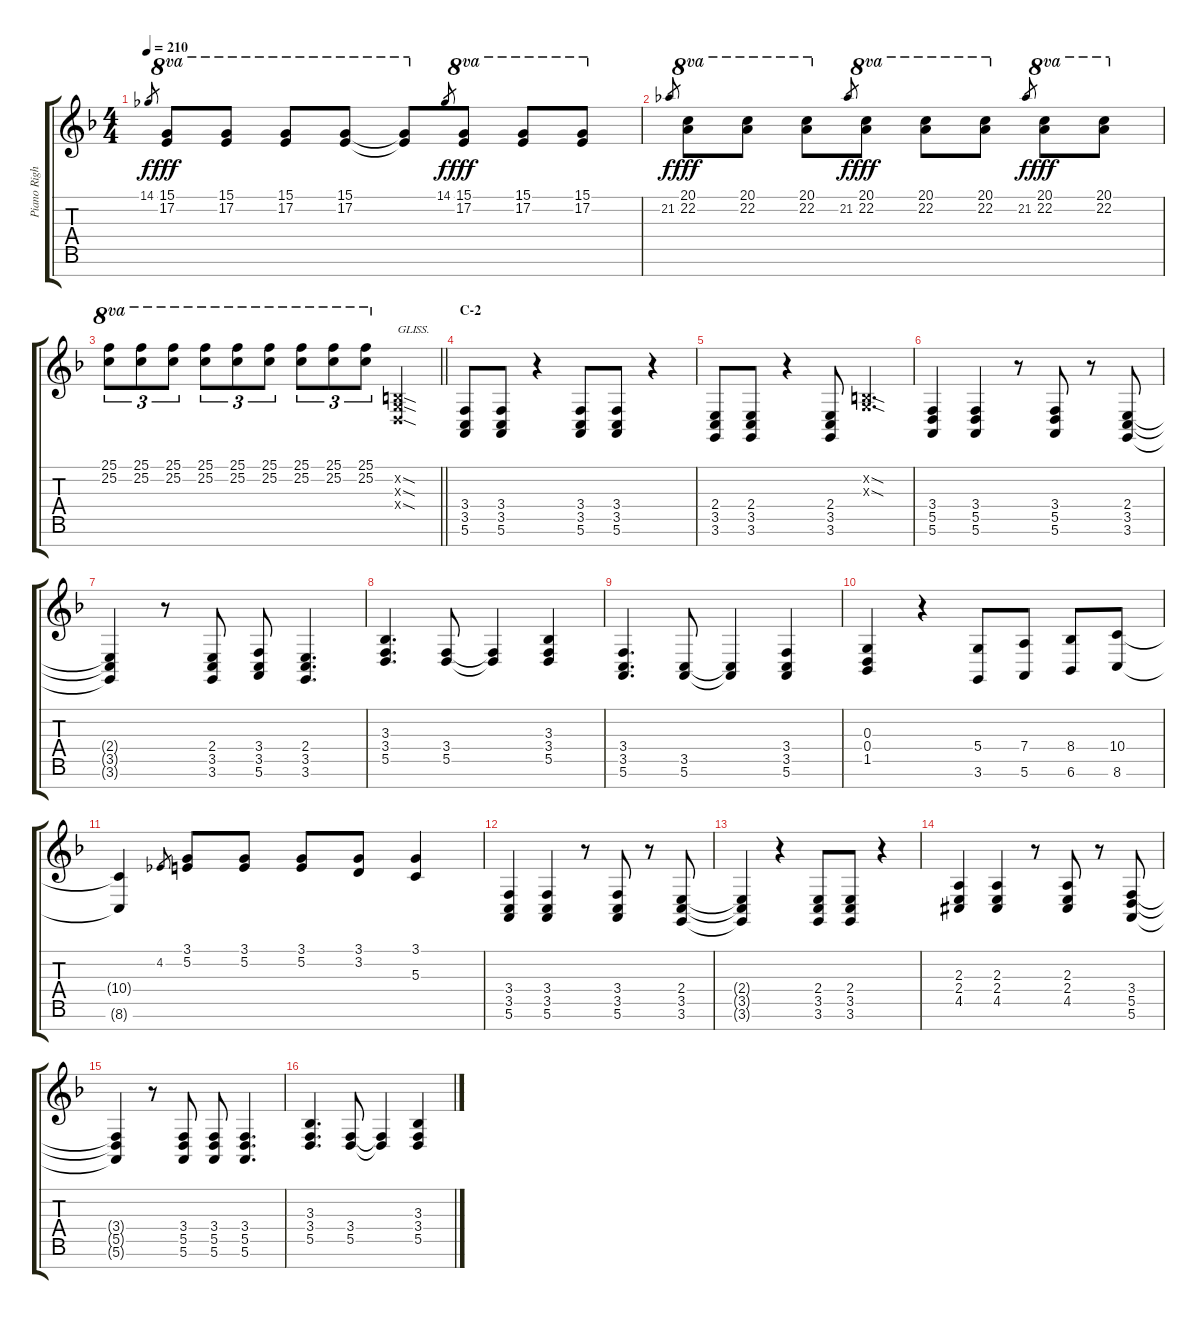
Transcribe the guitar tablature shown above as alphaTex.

\track ("Piano Right (Kotobuki Tsumugi)" "Piano Righ") {instrument acousticgrandpiano}
\staff {score tabs}
\tuning (E4 B3 G3 D3 A2 E2 B1) {hide}
\ts (4 4)
\tempo 210
\clef g2
\ks f
14.1.8{gr dy f} (15.1 17.2).8{ot 8va dy fff} (15.1 17.2).8{ot 8va} (15.1 17.2).8{ot 8va} (15.1 17.2).8{ot 8va} (15.1{t} 17.2{t}).8{ot 8va} 14.1.8{gr dy f} (15.1 17.2).8{ot 8va dy fff} (15.1 17.2).8{ot 8va} (15.1 17.2).8{ot 8va} |
21.2.8{gr dy f} (20.1 22.2).8{ot 8va dy fff} (20.1 22.2).8{ot 8va} (20.1 22.2).8{ot 8va} 21.2.8{gr dy f} (20.1 22.2).8{ot 8va dy fff} (20.1 22.2).8{ot 8va} (20.1 22.2).8{ot 8va} 21.2.8{gr dy f} (20.1 22.2).8{ot 8va dy fff} (20.1 22.2).8{ot 8va} |
\barLineRight lightlight
(25.1 25.2).8{tu (3 2) ot 8va} (25.1 25.2).8{tu (3 2) ot 8va} (25.1 25.2).8{tu (3 2) ot 8va} (25.1 25.2).8{tu (3 2) ot 8va} (25.1 25.2).8{tu (3 2) ot 8va} (25.1 25.2).8{tu (3 2) ot 8va} (25.1 25.2).8{tu (3 2) ot 8va} (25.1 25.2).8{tu (3 2) ot 8va} (25.1 25.2).8{tu (3 2) ot 8va} (0.2{sod x} 0.3{sod x} 0.4{sod x}).4{txt "GLISS."} |
\section ("" "C-2")
(3.4 3.5 5.6).8 (3.4 3.5 5.6).8 r.4 (3.4 3.5 5.6).8 (3.4 3.5 5.6).8 r.4 |
(2.4 3.5 3.6).8 (2.4 3.5 3.6).8 r.4 (2.4 3.5 3.6).8 (0.2{sod x} 0.3{sod x}).4{d} |
(3.4 5.5 5.6).4 (3.4 5.5 5.6).4 r.8 (3.4 5.5 5.6).8 r.8 (2.4 3.5 3.6).8 |
(2.4{t} 3.5{t} 3.6{t}).4 r.8 (2.4 3.5 3.6).8 (3.4 3.5 5.6).8 (2.4 3.5 3.6).4{d} |
(3.3 3.4 5.5).4{d} (3.4 5.5).8 (3.4{t} 5.5{t}).4 (3.3 3.4 5.5).4 |
(3.4 3.5 5.6).4{d} (3.5 5.6).8 (3.5{t} 5.6{t}).4 (3.4 3.5 5.6).4 |
(0.3 0.4 1.5).4 r.4 (5.4 3.6).8 (7.4 5.6).8 (8.4 6.6).8 (10.4 8.6).8 |
(10.4{t} 8.6{t}).4 4.2.8{gr} (3.1 5.2).8 (3.1 5.2).8 (3.1 5.2).8 (3.1 3.2).8 (3.1 5.3).4 |
(3.4 3.5 5.6).4 (3.4 3.5 5.6).4 r.8 (3.4 3.5 5.6).8 r.8 (2.4 3.5 3.6).8 |
(2.4{t} 3.5{t} 3.6{t}).4 r.4 (2.4 3.5 3.6).8 (2.4 3.5 3.6).8 r.4 |
(2.3 2.4 4.5{acc #}).4 (2.3 2.4 4.5{acc #}).4 r.8 (2.3 2.4 4.5{acc #}).8 r.8 (3.4 5.5 5.6).8 |
(3.4{t} 5.5{t} 5.6{t}).4 r.8 (3.4 5.5 5.6).8 (3.4 5.5 5.6).8 (3.4 5.5 5.6).4{d} |
(3.3 3.4 5.5).4{d} (3.4 5.5).8 (3.4{t} 5.5{t}).4 (3.3 3.4 5.5).4
